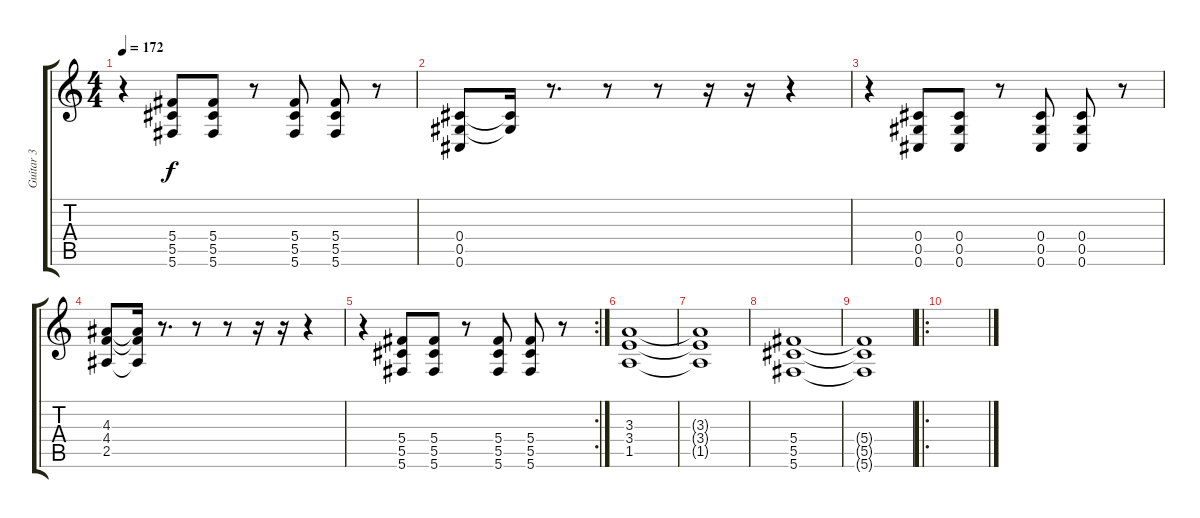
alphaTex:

\track ("Guitar 3" "Guitar 3") {instrument overdrivenguitar}
\staff {score tabs}
\tuning (Eb4 Bb3 Gb3 Db3 Ab2 Db2) {hide}
\ts (4 4)
\tempo 172
\clef g2
\ks c
r.4{dy f} (5.4 5.5 5.6).8 (5.4 5.5 5.6).8 r.8 (5.4 5.5 5.6).8 (5.4 5.5 5.6).8 r.8 |
(0.4 0.5 0.6).8 (0.4{t} 0.5{t}).16 r.8{d} r.8 r.8 r.16 r.16 r.4 |
r.4 (0.4 0.5 0.6).8 (0.4 0.5 0.6).8 r.8 (0.4 0.5 0.6).8 (0.4 0.5 0.6).8 r.8 |
(4.3 4.4 2.5).8 (4.3{t} 4.4{t} 2.5{t}).16 r.8{d} r.8 r.8 r.16 r.16 r.4 |
\rc 2
r.4 (5.4 5.5 5.6).8 (5.4 5.5 5.6).8 r.8 (5.4 5.5 5.6).8 (5.4 5.5 5.6).8 r.8 |
(3.3 3.4 1.5).1 |
(3.3{t} 3.4{t} 1.5{t}).1 |
(5.4 5.5 5.6).1 |
(5.4{t} 5.5{t} 5.6{t}).1 |
\ro
